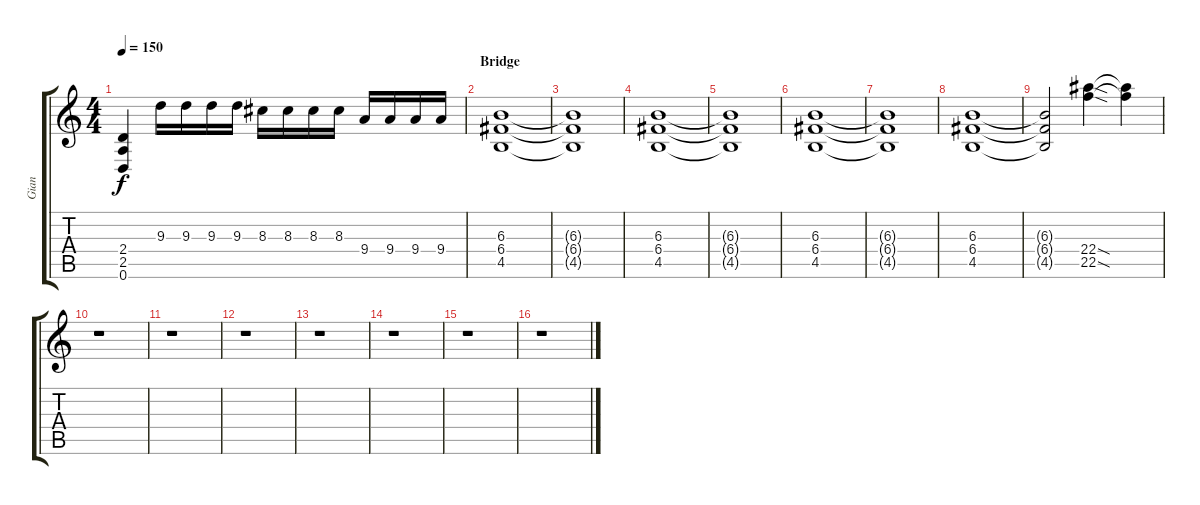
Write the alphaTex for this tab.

\track ("Gian" "Gian") {instrument distortionguitar}
\staff {score tabs}
\tuning (D4 A3 F3 C3 G2 D2) {hide}
\ts (4 4)
\tempo 150
\clef g2
\ks c
(2.4 2.5 0.6).4{dy f} 9.3.16 9.3.16 9.3.16 9.3.16 8.3.16 8.3.16 8.3.16 8.3.16 9.4.16 9.4.16 9.4.16 9.4.16 |
\section ("" "Bridge")
(6.3 6.4 4.5).1 |
(6.3{t} 6.4{t} 4.5{t}).1 |
(6.3 6.4 4.5).1 |
(6.3{t} 6.4{t} 4.5{t}).1 |
(6.3 6.4 4.5).1 |
(6.3{t} 6.4{t} 4.5{t}).1 |
(6.3 6.4 4.5).1 |
(6.3{t} 6.4{t} 4.5{t}).2 (22.4{sod} 22.5{sod}).4 (22.4{t} 22.5{t}).4 |
r.1 |
r.1 |
r.1 |
r.1 |
r.1 |
r.1 |
r.1
